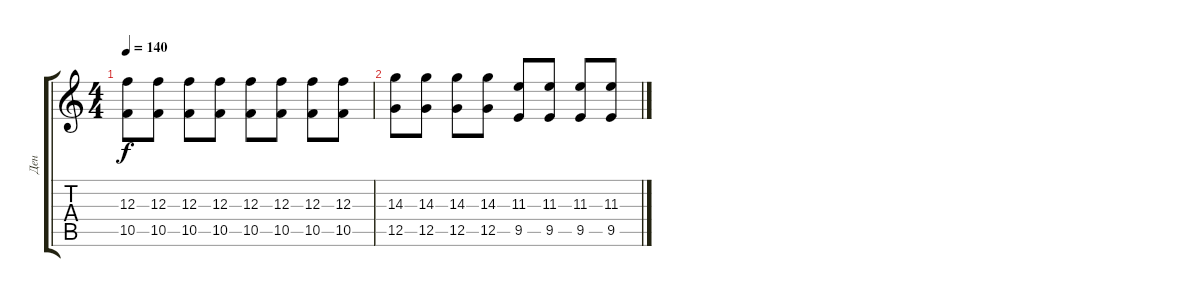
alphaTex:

\track ("Ден" "Ден") {instrument overdrivenguitar}
\staff {score tabs}
\tuning (D4 A3 F3 C3 G2 C2) {hide}
\ts (4 4)
\tempo 140
\clef g2
\ks c
(12.3 10.5).8{dy f} (12.3 10.5).8 (12.3 10.5).8 (12.3 10.5).8 (12.3 10.5).8 (12.3 10.5).8 (12.3 10.5).8 (12.3 10.5).8 |
(14.3 12.5).8 (14.3 12.5).8 (14.3 12.5).8 (14.3 12.5).8 (11.3 9.5).8 (11.3 9.5).8 (11.3 9.5).8 (11.3 9.5).8
